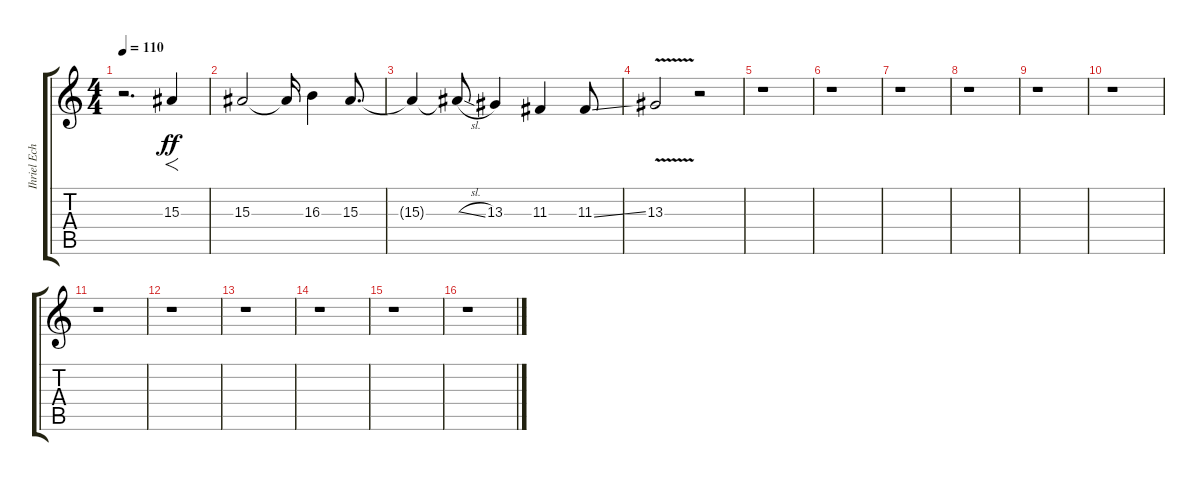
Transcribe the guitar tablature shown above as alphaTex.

\track ("Ihriel Echo" "Ihriel Ech") {instrument synthvoice}
\staff {score tabs}
\tuning (E4 B3 G3 D3 A2 E2) {hide}
\ts (4 4)
\tempo 110
\clef g2
\ks c
r.2{d dy f} 15.3.4{f dy ff} |
15.3.2 15.3{t}.16 16.3.4 15.3.8{d} |
15.3{t}.4 15.3{sl t}.8 13.3.4 11.3.4 11.3{ss}.8 |
13.3{v}.2 r.2 |
r.1 |
r.1 |
r.1 |
r.1 |
r.1 |
r.1 |
r.1 |
r.1 |
r.1 |
r.1 |
r.1 |
r.1
